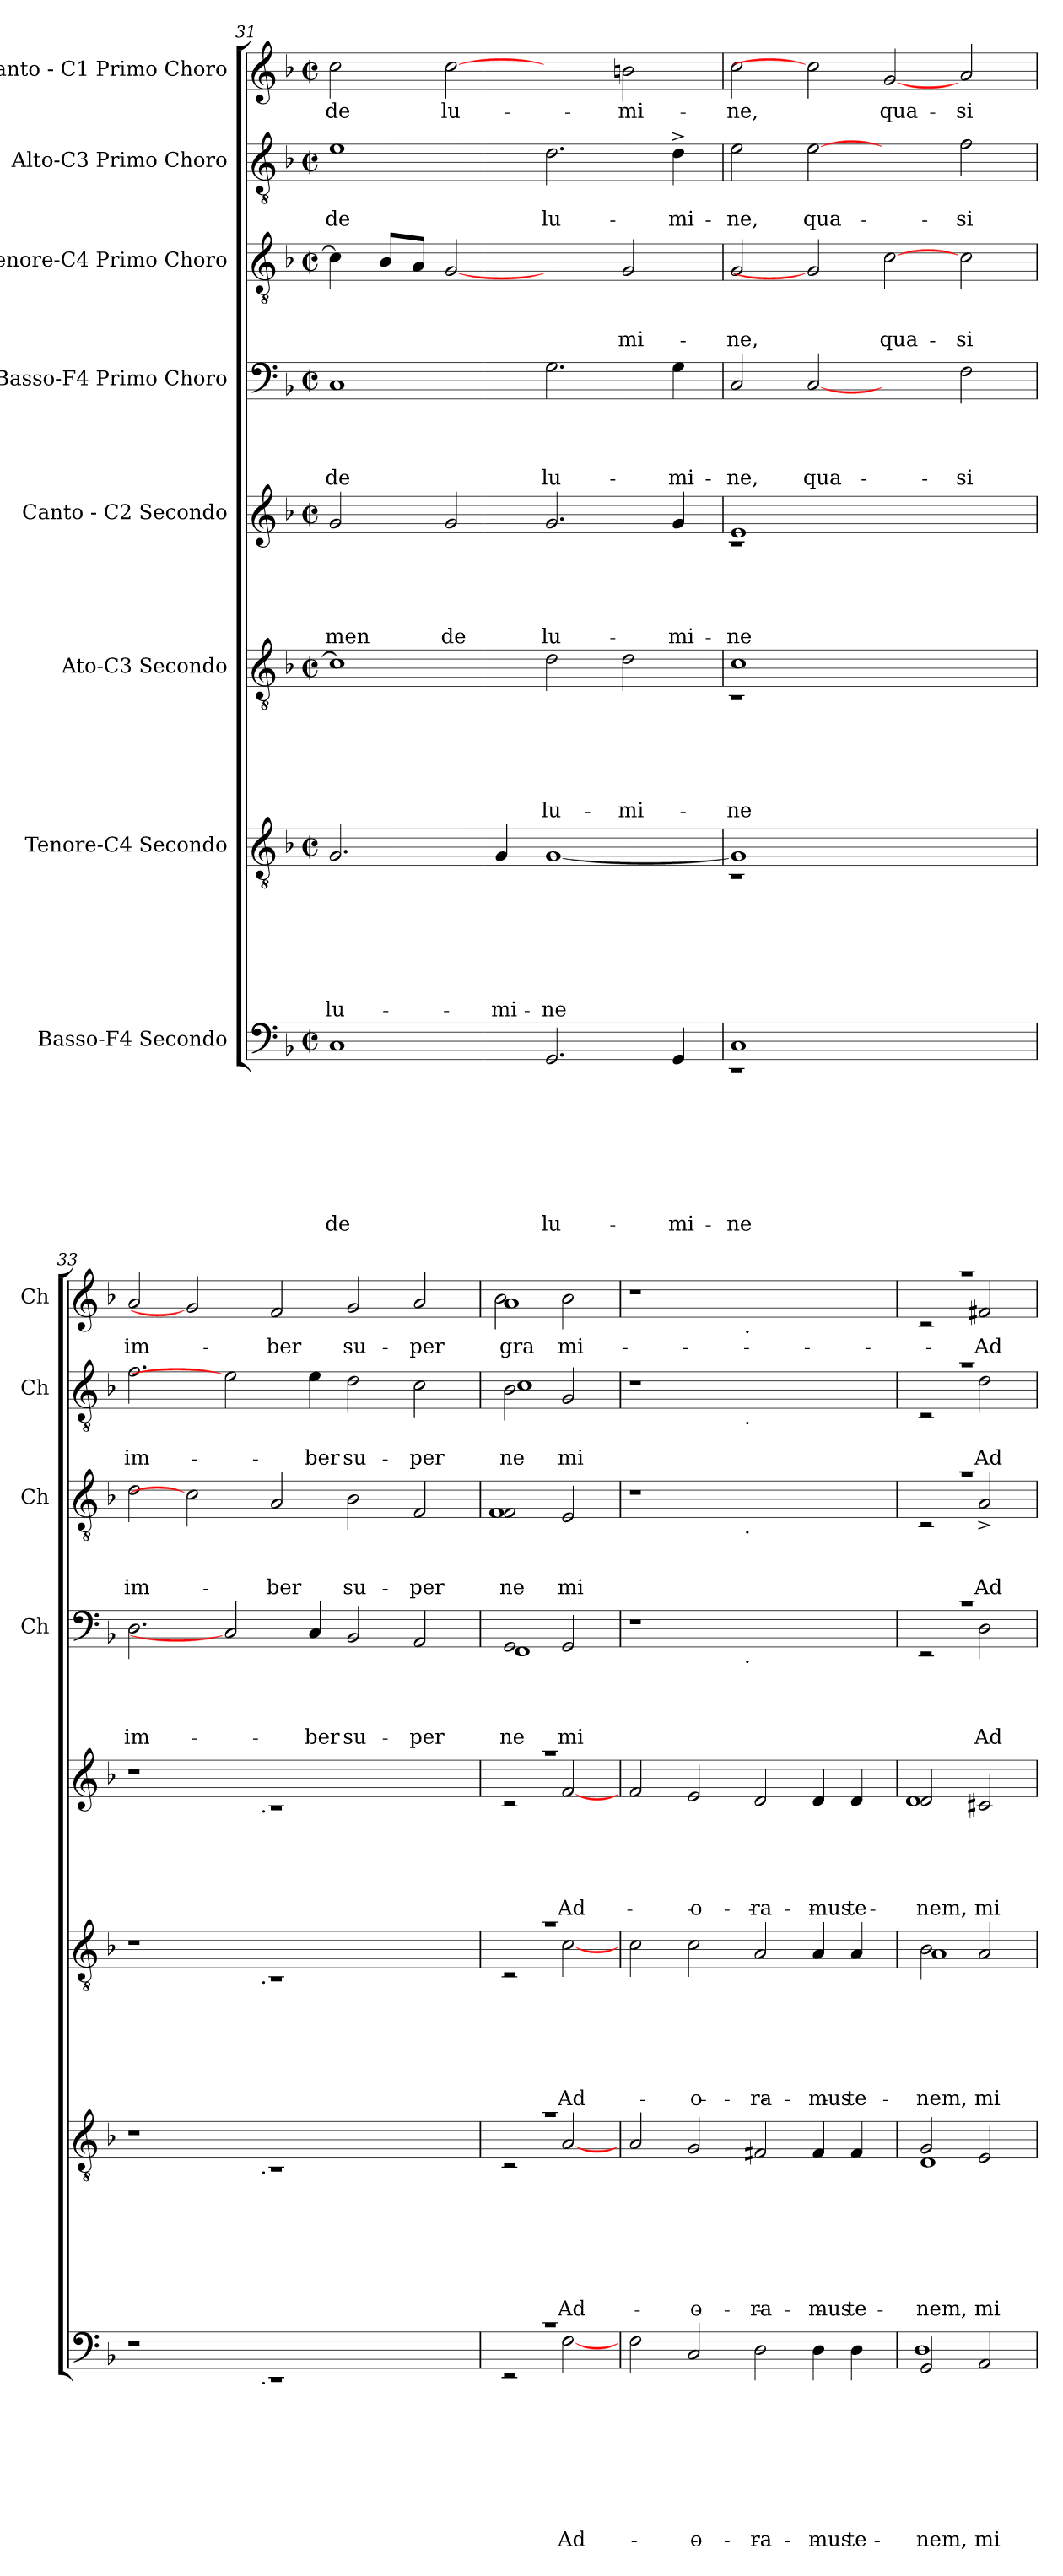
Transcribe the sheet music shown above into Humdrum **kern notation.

**kern	**text	**text	**text	**text	**text	**text	**text	**text	**kern	**text	**text	**text	**text	**text	**text	**text	**kern	**text	**text	**text	**text	**text	**text	**kern	**text	**text	**text	**text	**text	**kern	**text	**text	**text	**text	**kern	**text	**text	**text	**kern	**text	**text	**kern	**text
*part8	*part8	*part8	*part8	*part8	*part8	*part8	*part8	*part8	*part7	*part7	*part7	*part7	*part7	*part7	*part7	*part7	*part6	*part6	*part6	*part6	*part6	*part6	*part6	*part5	*part5	*part5	*part5	*part5	*part5	*part4	*part4	*part4	*part4	*part4	*part3	*part3	*part3	*part3	*part2	*part2	*part2	*part1	*part1
*staff8	*staff8	*staff8	*staff8	*staff8	*staff8	*staff8	*staff8	*staff8	*staff7	*staff7	*staff7	*staff7	*staff7	*staff7	*staff7	*staff7	*staff6	*staff6	*staff6	*staff6	*staff6	*staff6	*staff6	*staff5	*staff5	*staff5	*staff5	*staff5	*staff5	*staff4	*staff4	*staff4	*staff4	*staff4	*staff3	*staff3	*staff3	*staff3	*staff2	*staff2	*staff2	*staff1	*staff1
*I"Basso-F4 Secondo	*	*	*	*	*	*	*	*	*I"Tenore-C4 Secondo	*	*	*	*	*	*	*	*I"Ato-C3 Secondo	*	*	*	*	*	*	*I"Canto - C2 Secondo	*	*	*	*	*	*I"Basso-F4 Primo Choro	*	*	*	*	*I"Tenore-C4 Primo Choro	*	*	*	*I"Alto-C3 Primo Choro	*	*	*I"Canto - C1 Primo Choro	*
*	*	*	*	*	*	*	*	*	*	*	*	*	*	*	*	*	*	*	*	*	*	*	*	*	*	*	*	*	*	*I'Ch	*	*	*	*	*I'Ch	*	*	*	*I'Ch	*	*	*I'Ch	*
!!LO:LB:g=z
*clefF4	*	*	*	*	*	*	*	*	*clefGv2	*	*	*	*	*	*	*	*clefGv2	*	*	*	*	*	*	*clefG2	*	*	*	*	*	*clefF4	*	*	*	*	*clefGv2	*	*	*	*clefGv2	*	*	*clefG2	*
*k[b-]	*	*	*	*	*	*	*	*	*k[b-]	*	*	*	*	*	*	*	*k[b-]	*	*	*	*	*	*	*k[b-]	*	*	*	*	*	*k[b-]	*	*	*	*	*k[b-]	*	*	*	*k[b-]	*	*	*k[b-]	*
*F:	*	*	*	*	*	*	*	*	*F:	*	*	*	*	*	*	*	*F:	*	*	*	*	*	*	*F:	*	*	*	*	*	*F:	*	*	*	*	*F:	*	*	*	*F:	*	*	*F:	*
*M2/2	*	*	*	*	*	*	*	*	*M2/2	*	*	*	*	*	*	*	*M2/2	*	*	*	*	*	*	*M2/2	*	*	*	*	*	*M2/2	*	*	*	*	*M2/2	*	*	*	*M2/2	*	*	*M2/2	*
*met(c|)	*	*	*	*	*	*	*	*	*met(c|)	*	*	*	*	*	*	*	*met(c|)	*	*	*	*	*	*	*met(c|)	*	*	*	*	*	*met(c|)	*	*	*	*	*met(c|)	*	*	*	*met(c|)	*	*	*met(c|)	*
=31	=31	=31	=31	=31	=31	=31	=31	=31	=31	=31	=31	=31	=31	=31	=31	=31	=31	=31	=31	=31	=31	=31	=31	=31	=31	=31	=31	=31	=31	=31	=31	=31	=31	=31	=31	=31	=31	=31	=31	=31	=31	=31	=31
!	!	!	!	!	!	!	!	!LO:LY:b	!	!	!	!	!	!	!	!LO:LY:b	!	!	!	!	!	!	!	!	!	!	!	!	!LO:LY:b	!	!	!	!	!LO:LY:b	!	!	!	!	!	!	!LO:LY:b	!	!LO:LY:b
1C	.	.	.	.	.	.	.	de	2.G/	.	.	.	.	.	.	lu-	1c]	.	.	.	.	.	.	2g/	.	.	.	.	-men	1C	.	.	.	de	4c\]	.	.	.	1e	.	de	2cc\	de
.	.	.	.	.	.	.	.	.	.	.	.	.	.	.	.	.	.	.	.	.	.	.	.	.	.	.	.	.	.	.	.	.	.	.	8B-/L	.	.	.	.	.	.	.	.
.	.	.	.	.	.	.	.	.	.	.	.	.	.	.	.	.	.	.	.	.	.	.	.	.	.	.	.	.	.	.	.	.	.	.	8A/J	.	.	.	.	.	.	.	.
!	!	!	!	!	!	!	!	!	!	!	!	!	!	!	!	!	!	!	!	!	!	!	!	!	!	!	!	!	!LO:LY:b	!	!	!	!	!	!	!	!	!	!	!	!	!	!LO:LY:b
.	.	.	.	.	.	.	.	.	.	.	.	.	.	.	.	.	.	.	.	.	.	.	.	2g/	.	.	.	.	de	.	.	.	.	.	[2G	.	.	.	.	.	.	[2cc	lu-
!	!	!	!	!	!	!	!	!	!	!	!	!	!	!	!	!LO:LY:b	!	!	!	!	!	!	!	!	!	!	!	!	!	!	!	!	!	!	!	!	!	!	!	!	!	!	!
.	.	.	.	.	.	.	.	.	4G/	.	.	.	.	.	.	-mi-	.	.	.	.	.	.	.	.	.	.	.	.	.	.	.	.	.	.	.	.	.	.	.	.	.	.	.
!	!	!	!	!	!	!	!	!LO:LY:b	!	!	!	!	!	!	!	!LO:LY:b:rj	!	!	!	!	!	!	!LO:LY:b	!	!	!	!	!	!LO:LY:b	!	!	!	!	!LO:LY:b	!	!	!	!	!	!	!LO:LY:b	!	!
2.GG/	.	.	.	.	.	.	.	lu-	[<1G	.	.	.	.	.	.	-ne	2d\	.	.	.	.	.	lu-	2.g/	.	.	.	.	lu-	2.G\	.	.	.	lu-	2ryy	.	.	.	2.d\	.	lu-	2ryy	.
!	!	!	!	!	!	!	!	!	!	!	!	!	!	!	!	!	!	!	!	!	!	!	!LO:LY:b	!	!	!	!	!	!	!	!	!	!	!	!	!	!	!LO:LY:b	!	!	!	!	!LO:LY:b
.	.	.	.	.	.	.	.	.	.	.	.	.	.	.	.	.	2d\	.	.	.	.	.	-mi-	.	.	.	.	.	.	.	.	.	.	.	2G/	.	.	-mi-	.	.	.	2bn\	-mi-
!	!	!	!	!	!	!	!	!LO:LY:b	!	!	!	!	!	!	!	!	!	!	!	!	!	!	!	!	!	!	!	!	!LO:LY:b	!	!	!	!	!LO:LY:b	!	!	!	!	!	!	!LO:LY:b	!	!
4GG/	.	.	.	.	.	.	.	-mi-	.	.	.	.	.	.	.	.	.	.	.	.	.	.	.	4g/	.	.	.	.	-mi-	4G\	.	.	.	-mi-	.	.	.	.	4d^>\	.	-mi-	.	.
=32	=32	=32	=32	=32	=32	=32	=32	=32	=32	=32	=32	=32	=32	=32	=32	=32	=32	=32	=32	=32	=32	=32	=32	=32	=32	=32	=32	=32	=32	=32	=32	=32	=32	=32	=32	=32	=32	=32	=32	=32	=32	=32	=32
!	!	!	!	!	!	!	!	!LO:LY:b	!	!	!	!	!	!	!	!	!	!	!	!	!	!	!LO:LY:b	!	!	!	!	!	!LO:LY:b	!	!	!	!	!LO:LY:b	!	!	!	!LO:LY:b	!	!	!LO:LY:b	!	!LO:LY:b
*^	*	*	*	*	*	*	*	*	*^	*	*	*	*	*	*	*	*^	*	*	*	*	*	*	*^	*	*	*	*	*	*	*	*	*	*	*	*	*	*	*	*	*	*	*
1C	1rEE	.	.	.	.	.	.	.	-ne	1G]	1rC	.	.	.	.	.	.	.	1c	1rC	.	.	.	.	.	-ne	1e	1rc	.	.	.	.	-ne	2C/	.	.	.	-ne,	2G/	.	.	-ne,	2e\	.	-ne,	2cc\	-ne,
!	!	!	!	!	!	!	!	!	!	!	!	!	!	!	!	!	!	!	!	!	!	!	!	!	!	!	!	!	!	!	!	!	!	!	!	!	!	!LO:LY:b	!	!	!	!	!	!	!LO:LY:b	!	!
.	.	.	.	.	.	.	.	.	.	.	.	.	.	.	.	.	.	.	.	.	.	.	.	.	.	.	.	.	.	.	.	.	.	[2C	.	.	.	qua-	2G]	.	.	.	[2e	.	qua-	2cc]	.
!	!	!	!	!	!	!	!	!	!	!	!	!	!	!	!	!	!	!	!	!	!	!	!	!	!	!	!	!	!	!	!	!	!	!	!	!	!	!	!	!	!	!LO:LY:b	!	!	!	!	!LO:LY:b
1ryy	1ryy	.	.	.	.	.	.	.	.	1ryy	1ryy	.	.	.	.	.	.	.	1ryy	1ryy	.	.	.	.	.	.	1ryy	1ryy	.	.	.	.	.	2ryy	.	.	.	.	[2c	.	.	qua-	2ryy	.	.	[2g	qua-
!	!	!	!	!	!	!	!	!	!	!	!	!	!	!	!	!	!	!	!	!	!	!	!	!	!	!	!	!	!	!	!	!	!	!	!	!	!	!LO:LY:b	!	!	!	!LO:LY:b	!	!	!LO:LY:b	!	!LO:LY:b
.	.	.	.	.	.	.	.	.	.	.	.	.	.	.	.	.	.	.	.	.	.	.	.	.	.	.	.	.	.	.	.	.	.	2F\	.	.	.	-si	2c\	.	.	-si	2f\	.	-si	2a/	-si
=33	=33	=33	=33	=33	=33	=33	=33	=33	=33	=33	=33	=33	=33	=33	=33	=33	=33	=33	=33	=33	=33	=33	=33	=33	=33	=33	=33	=33	=33	=33	=33	=33	=33	=33	=33	=33	=33	=33	=33	=33	=33	=33	=33	=33	=33	=33	=33
!	!	!	!	!	!	!	!	!	!	!	!	!	!	!	!	!	!	!	!	!	!	!	!	!	!	!	!	!	!	!	!	!	!	!	!	!	!	!LO:LY:b	!	!	!	!LO:LY:b	!	!	!LO:LY:b	!	!LO:LY:b
1r	2ryy	.	.	.	.	.	.	.	.	1r	2ryy	.	.	.	.	.	.	.	1r	2ryy	.	.	.	.	.	.	1r	2ryy	.	.	.	.	.	2.D\	.	.	.	im-	2d\	.	.	im-	2.f\	.	im-	2a/	im-
.	4...ryy	.	.	.	.	.	.	.	.	.	4...ryy	.	.	.	.	.	.	.	.	4...ryy	.	.	.	.	.	.	.	4...ryy	.	.	.	.	.	.	.	.	.	.	2c]	.	.	.	.	.	.	2g]	.
.	.	.	.	.	.	.	.	.	.	.	.	.	.	.	.	.	.	.	.	.	.	.	.	.	.	.	.	.	.	.	.	.	.	2C]	.	.	.	.	.	.	.	.	2e]	.	.	.	.
!	!	!	!	!	!	!	!	!	!	!	!	!	!	!	!	!	!	!	!	!	!	!	!	!	!	!	!	!LO:TX:b:t=.	!	!	!	!	!	!	!	!	!	!	!	!	!	!	!	!	!	!	!
!	!	!	!	!	!	!	!	!	!	!	!	!	!	!	!	!	!	!	!	!LO:TX:b:t=.	!	!	!	!	!	!	!	!	!	!	!	!	!	!	!	!	!	!	!	!	!	!	!	!	!	!	!
!	!	!	!	!	!	!	!	!	!	!	!LO:TX:b:t=.	!	!	!	!	!	!	!	!	!	!	!	!	!	!	!	!	!	!	!	!	!	!	!	!	!	!	!	!	!	!	!	!	!	!	!	!
!	!LO:TX:b:t=.	!	!	!	!	!	!	!	!	!	!	!	!	!	!	!	!	!	!	!	!	!	!	!	!	!	!	!	!	!	!	!	!	!	!	!	!	!	!	!	!	!	!	!	!	!	!
.	1ryy	.	.	.	.	.	.	.	.	.	1ryy	.	.	.	.	.	.	.	.	1ryy	.	.	.	.	.	.	.	1ryy	.	.	.	.	.	.	.	.	.	.	.	.	.	.	.	.	.	.	.
!	!	!	!	!	!	!	!	!	!	!	!	!	!	!	!	!	!	!	!	!	!	!	!	!	!	!	!	!	!	!	!	!	!	!	!	!	!	!	!	!	!	!LO:LY:b	!	!	!	!	!LO:LY:b
1rEE	.	.	.	.	.	.	.	.	.	1rC	.	.	.	.	.	.	.	.	1rC	.	.	.	.	.	.	.	1rc	.	.	.	.	.	.	.	.	.	.	.	2A/	.	.	-ber	.	.	.	2f/	-ber
!	!	!	!	!	!	!	!	!	!	!	!	!	!	!	!	!	!	!	!	!	!	!	!	!	!	!	!	!	!	!	!	!	!	!	!	!	!	!LO:LY:b	!	!	!	!	!	!	!LO:LY:b	!	!
.	.	.	.	.	.	.	.	.	.	.	.	.	.	.	.	.	.	.	.	.	.	.	.	.	.	.	.	.	.	.	.	.	.	4C/	.	.	.	-ber	.	.	.	.	4e\	.	-ber	.	.
!	!	!	!	!	!	!	!	!	!	!	!	!	!	!	!	!	!	!	!	!	!	!	!	!	!	!	!	!	!	!	!	!	!	!	!	!	!	!LO:LY:b	!	!	!	!LO:LY:b	!	!	!LO:LY:b	!	!LO:LY:b
.	.	.	.	.	.	.	.	.	.	.	.	.	.	.	.	.	.	.	.	.	.	.	.	.	.	.	.	.	.	.	.	.	.	2BB-/	.	.	.	su-	2B-\	.	.	su-	2d\	.	su-	2g/	su-
.	2ryy	.	.	.	.	.	.	.	.	.	2ryy	.	.	.	.	.	.	.	.	2ryy	.	.	.	.	.	.	.	2ryy	.	.	.	.	.	.	.	.	.	.	.	.	.	.	.	.	.	.	.
!	!	!	!	!	!	!	!	!	!	!	!	!	!	!	!	!	!	!	!	!	!	!	!	!	!	!	!	!	!	!	!	!	!	!	!	!	!	!LO:LY:b	!	!	!	!LO:LY:b	!	!	!LO:LY:b	!	!LO:LY:b
2ryy	.	.	.	.	.	.	.	.	.	2ryy	.	.	.	.	.	.	.	.	2ryy	.	.	.	.	.	.	.	2ryy	.	.	.	.	.	.	2AA/	.	.	.	-per	2F/	.	.	-per	2c\	.	-per	2a/	-per
.	32ryy	.	.	.	.	.	.	.	.	.	32ryy	.	.	.	.	.	.	.	.	32ryy	.	.	.	.	.	.	.	32ryy	.	.	.	.	.	.	.	.	.	.	.	.	.	.	.	.	.	.	.
=34	=34	=34	=34	=34	=34	=34	=34	=34	=34	=34	=34	=34	=34	=34	=34	=34	=34	=34	=34	=34	=34	=34	=34	=34	=34	=34	=34	=34	=34	=34	=34	=34	=34	=34	=34	=34	=34	=34	=34	=34	=34	=34	=34	=34	=34	=34	=34
!	!	!	!	!	!	!	!	!	!	!	!	!	!	!	!	!	!	!	!	!	!	!	!	!	!	!	!	!	!	!	!	!	!	!	!	!	!	!LO:LY:b	!	!	!	!	!	!	!	!	!
*	*	*	*	*	*	*	*	*	*	*	*	*	*	*	*	*	*	*	*	*	*	*	*	*	*	*	*	*	*	*	*	*	*	*^	*	*	*	*	*	*	*	*	*	*	*	*	*
!	!	!	!	!	!	!	!	!	!	!	!	!	!	!	!	!	!	!	!	!	!	!	!	!	!	!	!	!	!	!	!	!	!	!	!	!	!	!	!LO:LY:b	!	!	!	!LO:LY:b	!	!	!	!	!
*	*	*	*	*	*	*	*	*	*	*	*	*	*	*	*	*	*	*	*	*	*	*	*	*	*	*	*	*	*	*	*	*	*	*	*	*	*	*	*	*^	*	*	*	*	*	*	*	*
!	!	!	!	!	!	!	!	!	!	!	!	!	!	!	!	!	!	!	!	!	!	!	!	!	!	!	!	!	!	!	!	!	!	!	!	!	!	!	!	!	!	!	!	!LO:LY:b	!	!	!LO:LY:b	!	!
*	*	*	*	*	*	*	*	*	*	*	*	*	*	*	*	*	*	*	*	*	*	*	*	*	*	*	*	*	*	*	*	*	*	*	*	*	*	*	*	*	*	*	*	*	*^	*	*	*	*
!	!	!	!	!	!	!	!	!	!	!	!	!	!	!	!	!	!	!	!	!	!	!	!	!	!	!	!	!	!	!	!	!	!	!	!	!	!	!	!	!	!	!	!	!	!	!	!	!LO:LY:b	!	!LO:LY:b
*	*	*	*	*	*	*	*	*	*	*	*	*	*	*	*	*	*	*	*	*	*	*	*	*	*	*	*	*	*	*	*	*	*	*	*	*	*	*	*	*	*	*	*	*	*	*	*	*	*^	*
!	!	!	!	!	!	!	!	!	!	!	!	!	!	!	!	!	!	!	!	!	!	!	!	!	!	!	!	!	!	!	!	!	!	!	!	!	!	!	!	!	!	!	!	!	!	!	!	!	!	!	!LO:LY:b
1rc	2rEE	.	.	.	.	.	.	.	.	1ra	2rC	.	.	.	.	.	.	.	1ra	2rC	.	.	.	.	.	.	1raa	2rc	.	.	.	.	.	2GG/	1FF	.	.	.	-ne	2F/	1F	.	.	-ne	2B-\	1c	.	-ne	1a	2b-\	gra-
!	!	!	!	!	!	!	!	!	!LO:LY:b	!	!	!	!	!	!	!	!	!LO:LY:b	!	!	!	!	!	!	!	!LO:LY:b	!	!	!	!	!	!	!LO:LY:b	!	!	!	!	!	!LO:LY:b	!	!	!	!	!LO:LY:b	!	!	!	!LO:LY:b	!	!	!LO:LY:b
.	[>2F\	.	.	.	.	.	.	.	Ad-	.	[<2A/	.	.	.	.	.	.	Ad-	.	[>2c\	.	.	.	.	.	Ad-	.	[<2f/	.	.	.	.	Ad-	2GG/	.	.	.	.	-mi-	2E/	.	.	.	-mi-	2G/	.	.	-mi-	.	2b-\	-mi-
*v	*v	*	*	*	*	*	*	*	*	*	*	*	*	*	*	*	*	*	*v	*v	*	*	*	*	*	*	*v	*v	*	*	*	*	*	*	*	*	*	*	*	*	*	*	*	*	*	*	*	*	*	*	*
*	*	*	*	*	*	*	*	*	*v	*v	*	*	*	*	*	*	*	*	*	*	*	*	*	*	*	*	*	*	*	*	*	*	*	*	*	*	*	*	*	*	*	*	*	*	*	*	*	*
=35	=35	=35	=35	=35	=35	=35	=35	=35	=35	=35	=35	=35	=35	=35	=35	=35	=35	=35	=35	=35	=35	=35	=35	=35	=35	=35	=35	=35	=35	=35	=35	=35	=35	=35	=35	=35	=35	=35	=35	=35	=35	=35	=35	=35	=35	=35	=35
2F\	.	.	.	.	.	.	.	.	2A/	.	.	.	.	.	.	.	2c\	.	.	.	.	.	.	2f/	.	.	.	.	.	1r	2ryy	.	.	.	.	1r	2ryy	.	.	.	1r	2ryy	.	.	1r	2ryy	.
!	!	!	!	!	!	!	!	!LO:LY:b	!	!	!	!	!	!	!	!LO:LY:b	!	!	!	!	!	!	!LO:LY:b	!	!	!	!	!	!LO:LY:b	!	!	!	!	!	!	!	!	!	!	!	!	!	!	!	!	!	!
2C/	.	.	.	.	.	.	.	-o-	2G/	.	.	.	.	.	.	-o-	2c\	.	.	.	.	.	-o-	2e/	.	.	.	.	-o-	.	4...ryy	.	.	.	.	.	4...ryy	.	.	.	.	4...ryy	.	.	.	4...ryy	.
!	!	!	!	!	!	!	!	!	!	!	!	!	!	!	!	!	!	!	!	!	!	!	!	!	!	!	!	!	!	!	!	!	!	!	!	!	!	!	!	!	!	!	!	!	!	!LO:TX:b:t=.	!
!	!	!	!	!	!	!	!	!	!	!	!	!	!	!	!	!	!	!	!	!	!	!	!	!	!	!	!	!	!	!	!	!	!	!	!	!	!	!	!	!	!	!LO:TX:b:t=.	!	!	!	!	!
!	!	!	!	!	!	!	!	!	!	!	!	!	!	!	!	!	!	!	!	!	!	!	!	!	!	!	!	!	!	!	!	!	!	!	!	!	!LO:TX:b:t=.	!	!	!	!	!	!	!	!	!	!
!	!	!	!	!	!	!	!	!	!	!	!	!	!	!	!	!	!	!	!	!	!	!	!	!	!	!	!	!	!	!	!LO:TX:b:t=.	!	!	!	!	!	!	!	!	!	!	!	!	!	!	!	!
.	.	.	.	.	.	.	.	.	.	.	.	.	.	.	.	.	.	.	.	.	.	.	.	.	.	.	.	.	.	.	1ryy	.	.	.	.	.	1ryy	.	.	.	.	1ryy	.	.	.	1ryy	.
!	!	!	!	!	!	!	!	!LO:LY:b	!	!	!	!	!	!	!	!LO:LY:b	!	!	!	!	!	!	!LO:LY:b	!	!	!	!	!	!LO:LY:b	!	!	!	!	!	!	!	!	!	!	!	!	!	!	!	!	!	!
2D\	.	.	.	.	.	.	.	-ra-	2F#X/	.	.	.	.	.	.	-ra-	2A/	.	.	.	.	.	-ra-	2d/	.	.	.	.	-ra-	1ryy	.	.	.	.	.	1ryy	.	.	.	.	1ryy	.	.	.	1ryy	.	.
!	!	!	!	!	!	!	!	!LO:LY:b	!	!	!	!	!	!	!	!LO:LY:b	!	!	!	!	!	!	!LO:LY:b	!	!	!	!	!	!LO:LY:b	!	!	!	!	!	!	!	!	!	!	!	!	!	!	!	!	!	!
4D\	.	.	.	.	.	.	.	-mus	4F#/	.	.	.	.	.	.	-mus	4A/	.	.	.	.	.	-mus	4d/	.	.	.	.	-mus	.	.	.	.	.	.	.	.	.	.	.	.	.	.	.	.	.	.
!	!	!	!	!	!	!	!	!LO:LY:b	!	!	!	!	!	!	!	!LO:LY:b	!	!	!	!	!	!	!LO:LY:b	!	!	!	!	!	!LO:LY:b	!	!	!	!	!	!	!	!	!	!	!	!	!	!	!	!	!	!
4D\	.	.	.	.	.	.	.	te	4F#/	.	.	.	.	.	.	te	4A/	.	.	.	.	.	te	4d/	.	.	.	.	te	.	.	.	.	.	.	.	.	.	.	.	.	.	.	.	.	.	.
.	.	.	.	.	.	.	.	.	.	.	.	.	.	.	.	.	.	.	.	.	.	.	.	.	.	.	.	.	.	.	32ryy	.	.	.	.	.	32ryy	.	.	.	.	32ryy	.	.	.	32ryy	.
=36	=36	=36	=36	=36	=36	=36	=36	=36	=36	=36	=36	=36	=36	=36	=36	=36	=36	=36	=36	=36	=36	=36	=36	=36	=36	=36	=36	=36	=36	=36	=36	=36	=36	=36	=36	=36	=36	=36	=36	=36	=36	=36	=36	=36	=36	=36	=36
!	!	!	!	!	!	!	!	!LO:LY:b	!	!	!	!	!	!	!	!	!	!	!	!	!	!	!	!	!	!	!	!	!	!	!	!	!	!	!	!	!	!	!	!	!	!	!	!	!	!	!
*^	*	*	*	*	*	*	*	*	*	*	*	*	*	*	*	*	*	*	*	*	*	*	*	*	*	*	*	*	*	*	*	*	*	*	*	*	*	*	*	*	*	*	*	*	*	*	*
!	!	!	!	!	!	!	!	!	!LO:LY:b:rj	!	!	!	!	!	!	!	!LO:LY:b	!	!	!	!	!	!	!	!	!	!	!	!	!	!	!	!	!	!	!	!	!	!	!	!	!	!	!	!	!	!	!
*	*	*	*	*	*	*	*	*	*	*^	*	*	*	*	*	*	*	*	*	*	*	*	*	*	*	*	*	*	*	*	*	*	*	*	*	*	*	*	*	*	*	*	*	*	*	*	*	*
!	!	!	!	!	!	!	!	!	!	!	!	!	!	!	!	!	!	!LO:LY:b:rj	!	!	!	!	!	!	!LO:LY:b	!	!	!	!	!	!	!	!	!	!	!	!	!	!	!	!	!	!	!	!	!	!	!	!
*	*	*	*	*	*	*	*	*	*	*	*	*	*	*	*	*	*	*	*^	*	*	*	*	*	*	*	*	*	*	*	*	*	*	*	*	*	*	*	*	*	*	*	*	*	*	*	*	*	*
!	!	!	!	!	!	!	!	!	!	!	!	!	!	!	!	!	!	!	!	!	!	!	!	!	!	!LO:LY:b:rj	!	!	!	!	!	!LO:LY:b	!	!	!	!	!	!	!	!	!	!	!	!	!	!	!	!	!	!
*	*	*	*	*	*	*	*	*	*	*	*	*	*	*	*	*	*	*	*	*	*	*	*	*	*	*	*^	*	*	*	*	*	*	*	*	*	*	*	*	*	*	*	*	*	*	*	*	*	*	*
!	!	!	!	!	!	!	!	!	!	!	!	!	!	!	!	!	!	!	!	!	!	!	!	!	!	!	!	!	!	!	!	!	!LO:LY:b:rj	!	!	!	!	!	!	!	!	!	!	!	!	!	!	!	!	!	!
2GG/	1D	.	.	.	.	.	.	.	-nem,	2G/	1D	.	.	.	.	.	.	-nem,	2B-\	1A	.	.	.	.	.	-nem,	2d/	1d	.	.	.	.	-nem,	1rc	2rEE	.	.	.	.	1ra	2rC	.	.	.	1ra	2rC	.	.	1raa	2rc	.
!	!	!	!	!	!	!	!	!	!LO:LY:b	!	!	!	!	!	!	!	!	!LO:LY:b	!	!	!	!	!	!	!	!LO:LY:b	!	!	!	!	!	!	!LO:LY:b	!	!	!	!	!	!LO:LY:b	!	!	!	!	!LO:LY:b	!	!	!	!LO:LY:b	!	!	!LO:LY:b
2AA/	.	.	.	.	.	.	.	.	-mi-	2E/	.	.	.	.	.	.	.	-mi-	2A/	.	.	.	.	.	.	-mi-	2c#X/	.	.	.	.	.	-mi-	.	2D\	.	.	.	Ad-	.	2A^>/	.	.	Ad-	.	2d\	.	Ad-	.	2f#X/	-Ad-
*v	*v	*	*	*	*	*	*	*	*	*	*	*	*	*	*	*	*	*	*v	*v	*	*	*	*	*	*	*v	*v	*	*	*	*	*	*v	*v	*	*	*	*	*v	*v	*	*	*	*v	*v	*	*	*v	*v	*
*	*	*	*	*	*	*	*	*	*v	*v	*	*	*	*	*	*	*	*	*	*	*	*	*	*	*	*	*	*	*	*	*	*	*	*	*	*	*	*	*	*	*	*	*	*
=	=	=	=	=	=	=	=	=	=	=	=	=	=	=	=	=	=	=	=	=	=	=	=	=	=	=	=	=	=	=	=	=	=	=	=	=	=	=	=	=	=	=	=
*-	*-	*-	*-	*-	*-	*-	*-	*-	*-	*-	*-	*-	*-	*-	*-	*-	*-	*-	*-	*-	*-	*-	*-	*-	*-	*-	*-	*-	*-	*-	*-	*-	*-	*-	*-	*-	*-	*-	*-	*-	*-	*-	*-
